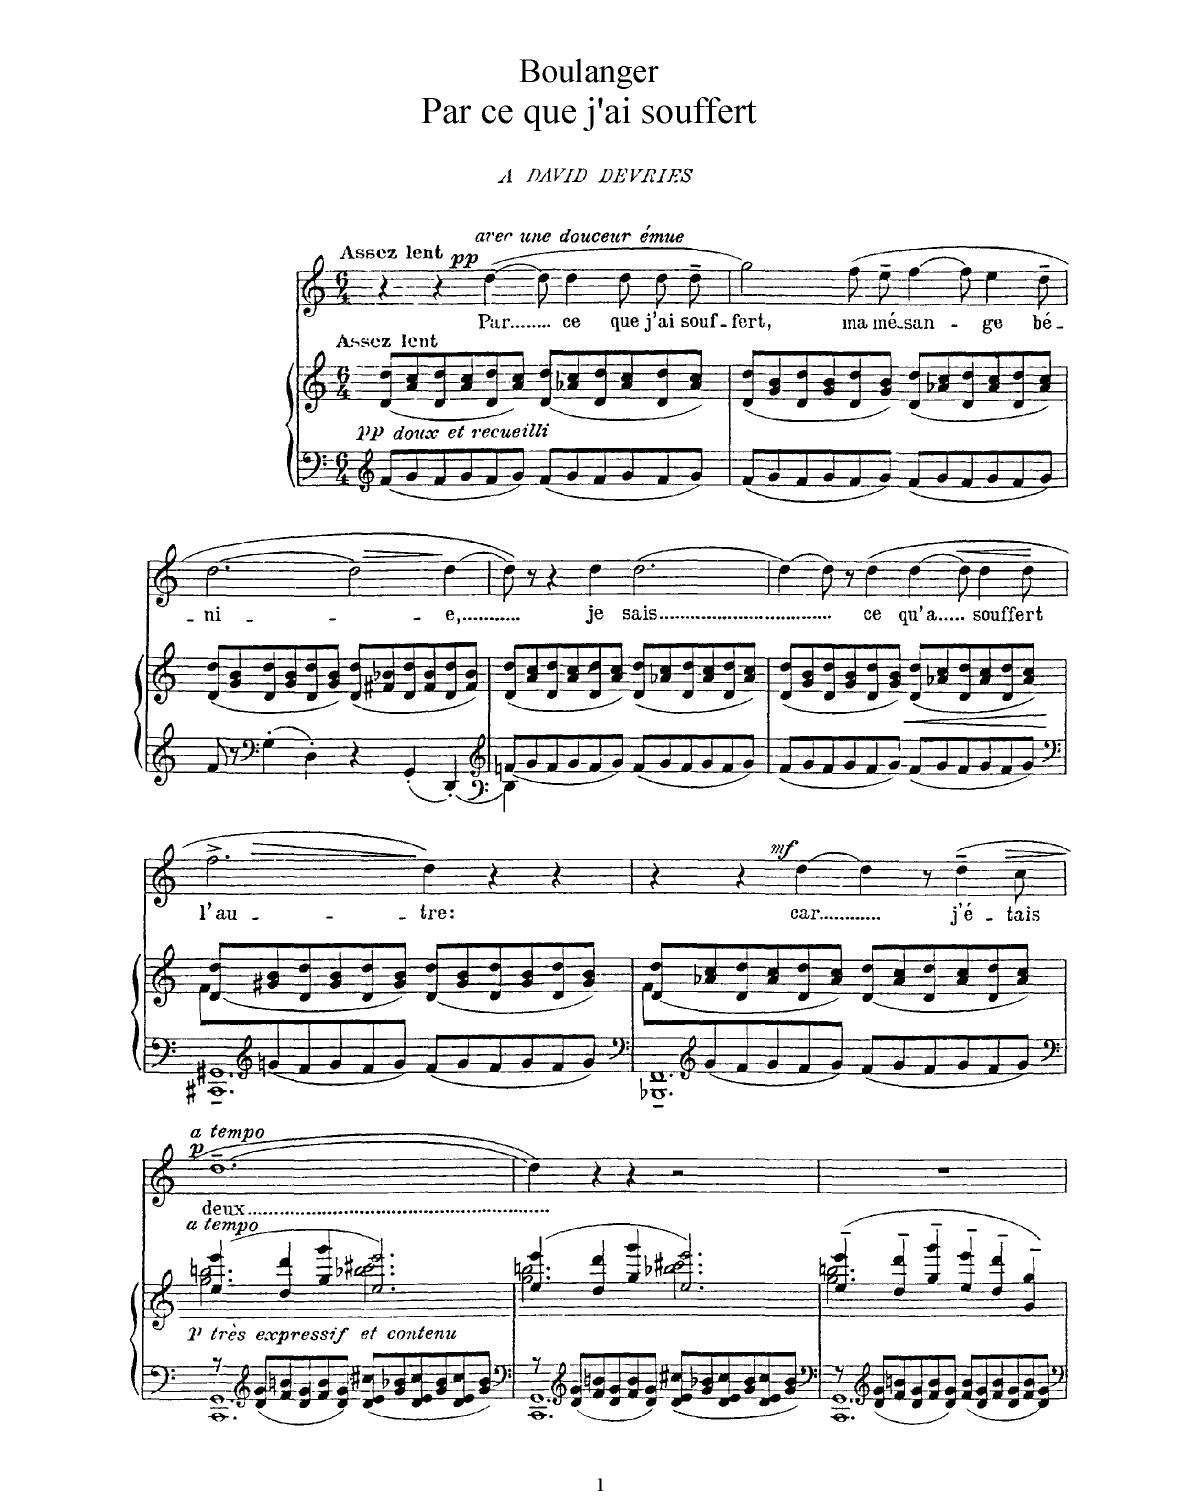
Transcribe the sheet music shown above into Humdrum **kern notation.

**kern	**kern	**dynam	**kern	**text	**dynam
*part2	*part2	*part2	*part1	*part1	*part1
*staff3	*staff2	*staff2/3	*staff1	*staff1	*staff1
*I"Piano	*	*	*I"Chant Voice	*	*
*I'Pno	*	*	*	*	*
*clefG2	*clefG2	*	*clefG2	*	*
*k[]	*k[]	*	*k[]	*	*
*M6/4	*M6/4	*	*M6/4	*	*
=1	=1	=1	=1	=1	=1
!	!	!	!LO:TX:a:B:t=Assez lent	!	!
!	!LO:TX:a:B:t=Assez lent	!	!	!	!
!	!	!LO:DY:b	!	!	!
!	!	!LO:DY:n=1:b	!	!	!
8f/L	(8d/ 8dd/L	pp other-dynamics	4r	.	.
8g/	8a/ 8cc/	.	.	.	.
8f/	8d/ 8dd/	.	4r	.	.
8g/	8a/ 8cc/	.	.	.	.
!	!	!	!LO:TX:i:t=avec une douceur émue	!	!
!	!	!	!	!	!LO:DY:a
8f/	8d/ 8dd/	.	([4dd\	Par	pp
8g/J	8a/ 8cc/J)	.	.	.	.
8f/L	(8d/ 8dd/L	.	8dd\]	.	.
8g/	8a-X/ 8cc/	.	4dd\	ce	.
8f/	8d/ 8dd/	.	.	.	.
8g/	8a-/ 8cc/	.	8dd\L	que	.
8f/	8d/ 8dd/	.	8dd\	j'ai	.
8g/J	8a-/ 8cc/J)	.	8dd~\J	souf-	.
=2	=2	=2	=2	=2	=2
8f/L	(8d/ 8dd/L	.	2gg\)	-fert,	.
8g/	8g/ 8b/	.	.	.	.
8f/	8d/ 8dd/	.	.	.	.
8g/	8g/ 8b/	.	.	.	.
8f/	8d/ 8dd/	.	(8ff\L	ma	.
8g/J	8g/ 8b/J)	.	8ee~\J	mé-	.
8f/L	(8d/ 8dd/L	.	[4ff\	-san-	.
8g/	8a-X/ 8cc/	.	.	.	.
8f/	8d/ 8dd/	.	8ff\]	.	.
8g/	8a-/ 8cc/	.	4ee\	-ge	.
8f/	8d/ 8dd/	.	.	.	.
8g/J	8a-/ 8cc/J)	.	8dd~\	bé-	.
=3	=3	=3	=3	=3	=3
8f/	(8d/ 8dd/L	.	[2.dd\	-- ni-	.
8r	8g/ 8b/	.	.	.	.
*clefF4	*	*	*	*	*
4G'\	8d/ 8dd/	.	.	.	.
.	8g/ 8b/	.	.	.	.
4D'\	8d/ 8dd/	.	.	.	.
.	8g/ 8b/J)	.	.	.	.
!	!	!	!	!	!LO:HP:b
4r	(8d/ 8dd/L	.	2dd\]	.	>
.	8f#X/ 8b-X/	.	.	.	.
4GG'/	8d/ 8dd/	.	.	.	.
.	8f#/ 8b-/	.	.	.	.
*clefF4	*	*	*	*	*
4DD'/	8d/ 8dd/	.	[4dd\	-e,	]
.	8f#/ 8b-/J)	.	.	.	.
=4	=4	=4	=4	=4	=4
*clefG2	*	*	*	*	*
*^	*	*	*	*	*
8fn/L	4DD\	(8d/ 8dd/L	.	8dd\])	.	.
8g/	.	8a/ 8cc/	.	8r	.	.
8f/	1ryy	8d/ 8dd/	.	4r	.	.
8g/	.	8a/ 8cc/	.	.	.	.
8f/	.	8d/ 8dd/	.	4dd\	je	.
8g/J	.	8a/ 8cc/J)	.	.	.	.
8f/L	.	(8d/ 8dd/L	.	[2.dd\	sais	.
8g/	.	8a-X/ 8cc/	.	.	.	.
8f/	.	8d/ 8dd/	.	.	.	.
8g/	.	8a-/ 8cc/	.	.	.	.
8f/	4ryy	8d/ 8dd/	.	.	.	.
8g/J	.	8a-/ 8cc/J)	.	.	.	.
*v	*v	*	*	*	*	*
=5	=5	=5	=5	=5	=5
8f/L	(8d/ 8dd/L	.	4dd\_	.	.
8g/	8g/ 8b/	.	.	.	.
8f/	8d/ 8dd/	.	8dd\]	.	.
8g/	8g/ 8b/	.	8r	.	.
8f/	8d/ 8dd/	.	(4dd\	ce	.
8g/J	8g/ 8b/J)	.	.	.	.
!	!	!LO:HP:b	!	!	!LO:HP:b
8f/L	(8d/ 8dd/L	<	[4dd\	qu'a	<
8g/	8a-X/ 8cc/	.	.	.	.
8f/	8d/ 8dd/	.	8dd\]	.	.
8g/	8a-/ 8cc/	.	4dd\	souf-	.
8f/	8d/ 8dd/	.	.	.	.
8g/J	8a-/ 8cc/J)	.	8dd\	-fert	[
.	.	[	.	.	.
=6	=6	=6	=6	=6	=6
*clefF4	*	*	*	*	*
*^	*	*	*	*	*
!	!	!	!LO:HP:b	!	!	!LO:HP:b
*	*	*^	*	*	*	*
8ryy	1.CC#X~ 1.GG#X~	(8d/ 8dd/L	8f\L	>	2.ff^\	l'au-	>
*clefG2	*	*	*	*	*	*	*
8gn/	.	8g#X/ 8b/	1ryy	.	.	.	.
8f/	.	8d/ 8dd/	.	.	.	.	.
8g/	.	8g#/ 8b/	.	.	.	.	.
8f/	.	8d/ 8dd/	.	.	.	.	.
8g/J	.	8g#/ 8b/J)	.	.	.	.	.
8f/L	.	(8d/ 8dd/L	.	]	4dd\)	-tre:	]
8g/	.	8g#/ 8b/	.	.	.	.	.
!	!	!	!	!LO:HP:b	!	!	!
8f/	.	8d/ 8dd/	.	<	4r	.	.
8g/	.	8g#/ 8b/	4.ryy	.	.	.	.
8f/	.	8d/ 8dd/	.	.	4r	.	.
8g/J	.	8g#/ 8b/J)	.	.	.	.	.
=7	=7	=7	=7	=7	=7	=7	=7
*clefF4	*	*	*	*	*	*	*
8ryy	1.BBB-X~ 1.FF~	(8d/ 8dd/L	8f\L	.	4r	.	.
*clefG2	*	*	*	*	*	*	*
8g/	.	8a-X/ 8cc/	1ryy	.	.	.	.
8f/	.	8d/ 8dd/	.	.	4r	.	.
8g/	.	8a-/ 8cc/	.	.	.	.	.
!	!	!	!	!	!	!	!LO:DY:a
8f/	.	8d/ 8dd/	.	.	[4dd\	car	mf
8g/J	.	8a-/ 8cc/J)	.	.	.	.	.
8f/L	.	(8d/ 8dd/L	.	[	4dd\]	.	.
8g/	.	8a-/ 8cc/	.	.	.	.	.
8f/	.	8d/ 8dd/	.	.	8r	.	.
!	!	!	!	!	!	!	!LO:HP:b
8g/	.	8a-/ 8cc/	4.ryy	.	(4dd~\	j'é-	>
8f/	.	8d/ 8dd/	.	.	.	.	.
8g/J	.	8a-/ 8cc/J)	.	.	8cc\	-tais	.
*v	*v	*	*	*	*	*	*
*	*v	*v	*	*	*	*
.	.	.	.	.	]
=8	=8	=8	=8	=8	=8
*clefF4	*	*	*	*	*
*^	*^	*	*	*	*
!	!	!	!	!	!LO:TX:a:B:t=a tempo	!	!
!	!	!LO:TX:a:B:t=a tempo	!	!	!	!	!
!	!	!	!	!LO:DY:b	!	!	!
!	!	!	!	!LO:DY:n=1:b	!	!	!LO:DY:a
8r	1.CC 1.GG	(4ee/ 4eee/	2.gg\ 2.bbn\	p other-dynamics	[1.dd~	deux	p
*clefG2	*	*	*	*	*	*	*
8d/ 8g/L	.	.	.	.	.	.	.
8f/ 8bn/	.	4dd/ 4ddd/	.	.	.	.	.
8d/ 8g/	.	.	.	.	.	.	.
8f/ 8b/	.	4gg/ 4ggg/	.	.	.	.	.
8d/ 8g/J	.	.	.	.	.	.	.
8d/ 8e/ 8cc#X/L	.	2.ee/ 2.eee/)	2.bb-X\ 2.ccc#X\	.	.	.	.
8g/ 8b-X/	.	.	.	.	.	.	.
8d/ 8e/ 8cc#/	.	.	.	.	.	.	.
8g/ 8b-/	.	.	.	.	.	.	.
8d/ 8e/ 8cc#/	.	.	.	.	.	.	.
8g/ 8b-/J	.	.	.	.	.	.	.
=9	=9	=9	=9	=9	=9	=9	=9
*clefF4	*	*	*	*	*	*	*
8r	1.CC 1.GG	(4ee/ 4eee/	2.gg\ 2.bb\	.	4dd\])	.	.
*clefG2	*	*	*	*	*	*	*
8d/ 8g/L	.	.	.	.	.	.	.
8f/ 8bn/	.	4dd/ 4ddd/	.	.	4r	.	.
8d/ 8g/	.	.	.	.	.	.	.
8f/ 8b/	.	4gg/ 4ggg/	.	.	4r	.	.
8d/ 8g/J	.	.	.	.	.	.	.
8d/ 8e/ 8cc#X/L	.	2.ee/ 2.eee/)	2.bb-X\ 2.ccc#X\	.	2.r	.	.
8g/ 8b-X/	.	.	.	.	.	.	.
8d/ 8e/ 8cc#/	.	.	.	.	.	.	.
8g/ 8b-/	.	.	.	.	.	.	.
8d/ 8e/ 8cc#/	.	.	.	.	.	.	.
8g/ 8b-/J	.	.	.	.	.	.	.
=10	=10	=10	=10	=10	=10	=10	=10
*clefF4	*	*	*	*	*	*	*
8r	1.CC 1.GG	(4ee/~ 4eee/~	2.gg\ 2.bbn\	.	1.r	.	.
*clefG2	*	*	*	*	*	*	*
8d/ 8g/L	.	.	.	.	.	.	.
8f/ 8bn/	.	4dd/~ 4ddd/~	.	.	.	.	.
8d/ 8g/	.	.	.	.	.	.	.
8f/ 8b/	.	4gg/~ 4ggg/~	.	.	.	.	.
8d/ 8g/J	.	.	.	.	.	.	.
8f/ 8b/L	.	4ee\~ 4eee\~	2.ryy	.	.	.	.
8d/ 8g/	.	.	.	.	.	.	.
8f/ 8b/	.	4dd\~ 4ddd\~	.	.	.	.	.
8d/ 8g/	.	.	.	.	.	.	.
8f/ 8b/	.	4g\~ 4gg\~)	.	.	.	.	.
8d/ 8g/J	.	.	.	.	.	.	.
*v	*v	*	*	*	*	*	*
*	*v	*v	*	*	*	*
=	=	=	=	=	=
*-	*-	*-	*-	*-	*-
